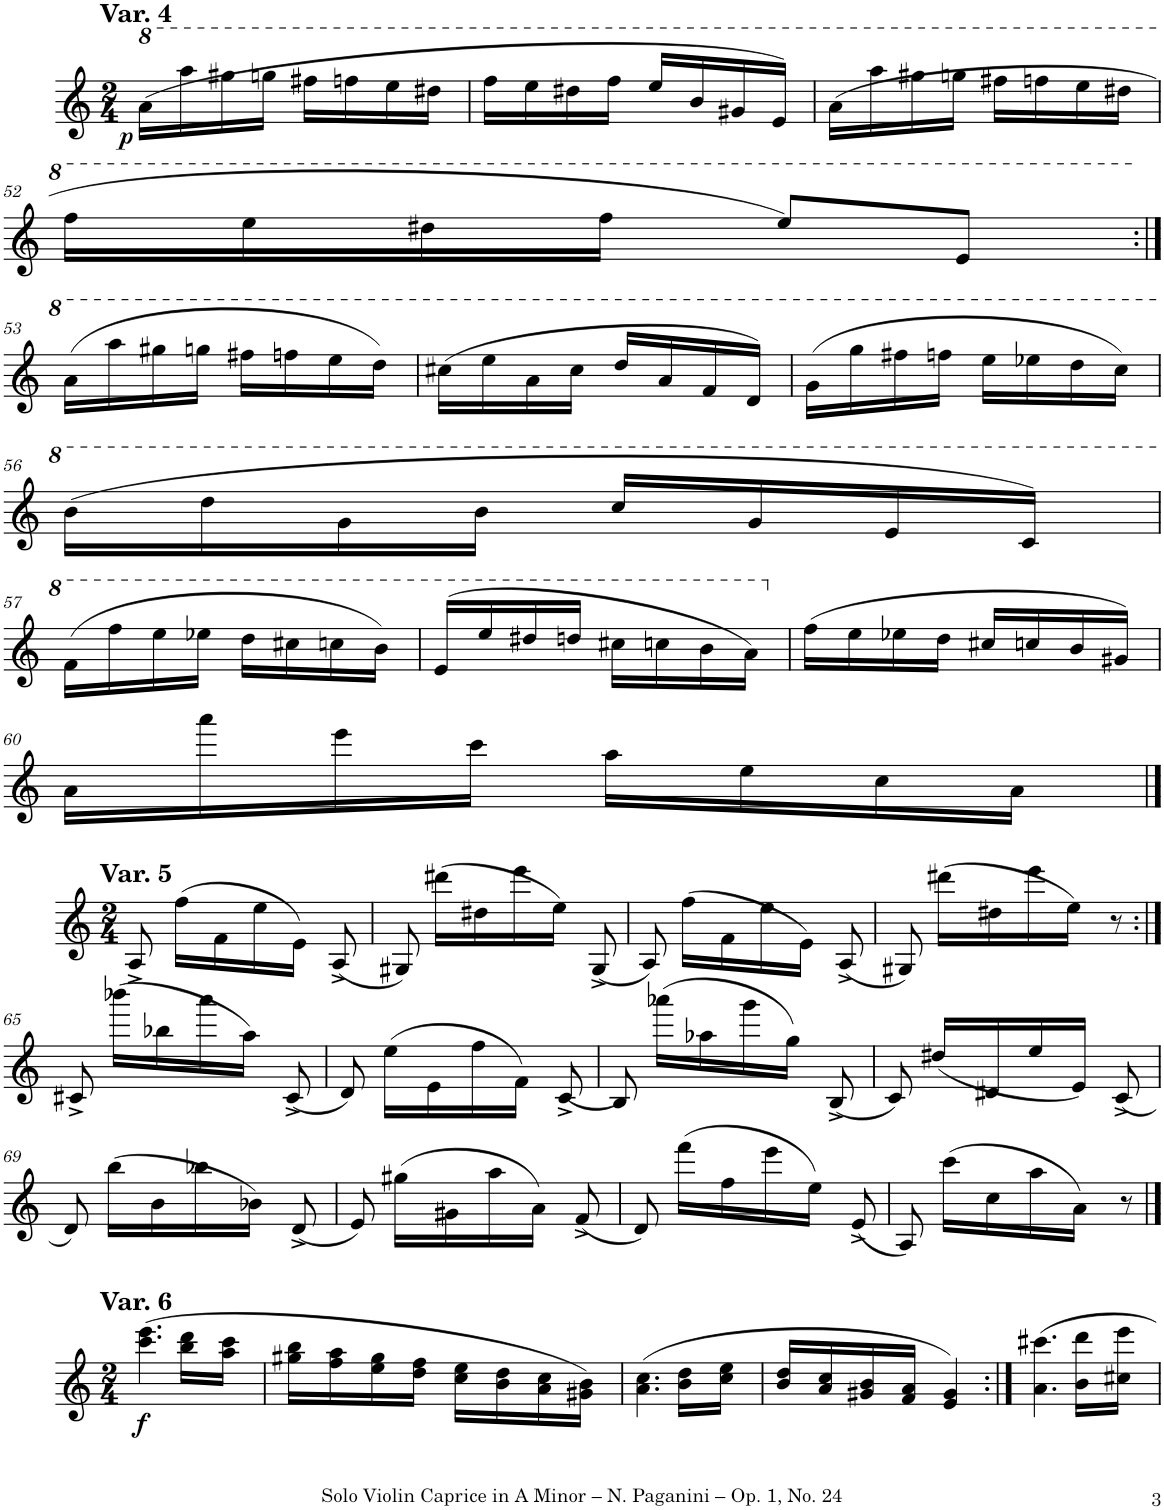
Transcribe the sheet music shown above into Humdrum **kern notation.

**kern	**dynam
*part1	*part1
*staff1	*staff1
*I"Violin	*
*I'Vln.	*
!!LO:PB:g=z
*clefG2	*
*k[]	*
*M2/4	*
*8va	*
=49	=49
!LO:TX:a:B:t=Var. 4	!
!	!LO:DY:b
(16aa\LL	p
16aaa\	.
16ggg#X\	.
16gggn\JJ	.
16fff#X\LL	.
16fffn\	.
16eee\	.
16ddd#X\JJ	.
=50	=50
16fff\LL	.
16eee\	.
16ddd#X\	.
16fff\JJ	.
16eee/LL	.
16bb/	.
16gg#X/	.
16ee/JJ)	.
=51	=51
(16aa\LL	.
16aaa\	.
16ggg#X\	.
16gggn\JJ	.
16fff#X\LL	.
16fffn\	.
16eee\	.
16ddd#X\JJ	.
!!LO:LB:g=z
=52	=52
16fff\LL	.
16eee\	.
16ddd#X\	.
16fff\JJ	.
8eee/L)	.
8ee/J	.
!!LO:LB:g=z
=53:|!	=53:|!
(16aa\LL	.
16aaa\	.
16ggg#X\	.
16gggn\JJ	.
16fff#X\LL	.
16fffn\	.
16eee\	.
16ddd\JJ)	.
=54	=54
(16ccc#X\LL	.
16eee\	.
16aa\	.
16ccc#\JJ	.
16ddd/LL	.
16aa/	.
16ff/	.
16dd/JJ)	.
=55	=55
(16gg\LL	.
16ggg\	.
16fff#X\	.
16fffn\JJ	.
16eee\LL	.
16eee-X\	.
16ddd\	.
16ccc\JJ)	.
!!LO:LB:g=z
=56	=56
(16bb\LL	.
16ddd\	.
16gg\	.
16bb\JJ	.
16ccc/LL	.
16gg/	.
16ee/	.
16cc/JJ)	.
!!LO:LB:g=z
=57	=57
(16ff\LL	.
16fff\	.
16eee\	.
16eee-X\JJ	.
16ddd\LL	.
16ccc#X\	.
16cccn\	.
16bb\JJ)	.
=58	=58
(16ee/LL	.
16eee/	.
16ddd#X/	.
16dddn/JJ	.
16ccc#X\LL	.
16cccn\	.
16bb\	.
16aa\JJ)	.
=59	=59
*X8va	*
(16ff\LL	.
16ee\	.
16ee-X\	.
16dd\JJ	.
16cc#X/LL	.
16ccn/	.
16b/	.
16g#X/JJ)	.
!!LO:LB:g=z
=60	=60
16a\LL	.
16aaa\	.
16eee\	.
16ccc\JJ	.
16aa\LL	.
16ee\	.
16cc\	.
16a\JJ	.
!!LO:LB:g=z
==61	==61
*M2/4	*
!LO:TX:a:B:t=Var. 5	!
8A^/	.
(16ff\LL	.
16f\	.
16ee\	.
16e\JJ)	.
(8A^/	.
=62	=62
8G#X/)	.
(16ddd#X\LL	.
16dd#X\	.
16eee\	.
16ee\JJ)	.
(8G#^/	.
=63	=63
8A/)	.
(16ff\LL	.
16f\	.
16ee\	.
16e\JJ)	.
(8A^/	.
=64	=64
8G#X/)	.
(16ddd#X\LL	.
16dd#X\	.
16eee\	.
16ee\JJ)	.
8r	.
!!LO:LB:g=z
=65:|!	=65:|!
8c#X^/	.
(16bbb-X\LL	.
16bb-X\	.
16aaa\	.
16aa\JJ)	.
(8c#^/	.
=66	=66
8d/)	.
(16ee\LL	.
16e\	.
16ff\	.
16f\JJ)	.
(8c^/	.
=67	=67
8B/)	.
(16aaa-X\LL	.
16aa-X\	.
16ggg\	.
16gg\JJ)	.
(8B^/	.
=68	=68
8c/)	.
(16dd#X/LL	.
16d#X/	.
16ee/	.
16e/JJ)	.
(8c^/	.
!!LO:LB:g=z
=69	=69
8d/)	.
(16bb\LL	.
16b\	.
16bb-X\	.
16b-X\JJ)	.
(8d^/	.
=70	=70
8e/)	.
(16gg#X\LL	.
16g#X\	.
16aa\	.
16a\JJ)	.
(8f^/	.
=71	=71
8d/)	.
(16fff\LL	.
16ff\	.
16eee\	.
16ee\JJ)	.
(8e^/	.
=72	=72
8A/)	.
(16ccc\LL	.
16cc\	.
16aa\	.
16a\JJ)	.
8r	.
!!LO:LB:g=z
==73	==73
*M2/4	*
!LO:TX:a:B:t=Var. 6	!
!	!LO:DY:b
(4.ccc\ 4.eee\	f
16bb\ 16ddd\LL	.
16aa\ 16ccc\JJ	.
=74	=74
16gg#X\ 16bb\LL	.
16ff\ 16aa\	.
16ee\ 16gg#\	.
16dd\ 16ff\JJ	.
16cc\ 16ee\LL	.
16b\ 16dd\	.
16a\ 16cc\	.
16g#X\ 16b\JJ)	.
=75	=75
(4.a\ 4.cc\	.
16b\ 16dd\LL	.
16cc\ 16ee\JJ	.
=76	=76
16b/ 16dd/LL	.
16a/ 16cc/	.
16g#X/ 16b/	.
16f/ 16a/JJ	.
4e/ 4g#/)	.
=77:|!	=77:|!
4.a\ 4.ccc#X\	.
16b\ 16ddd\LL	.
16cc#X\ 16eee\JJ	.
=	=
*-	*-
